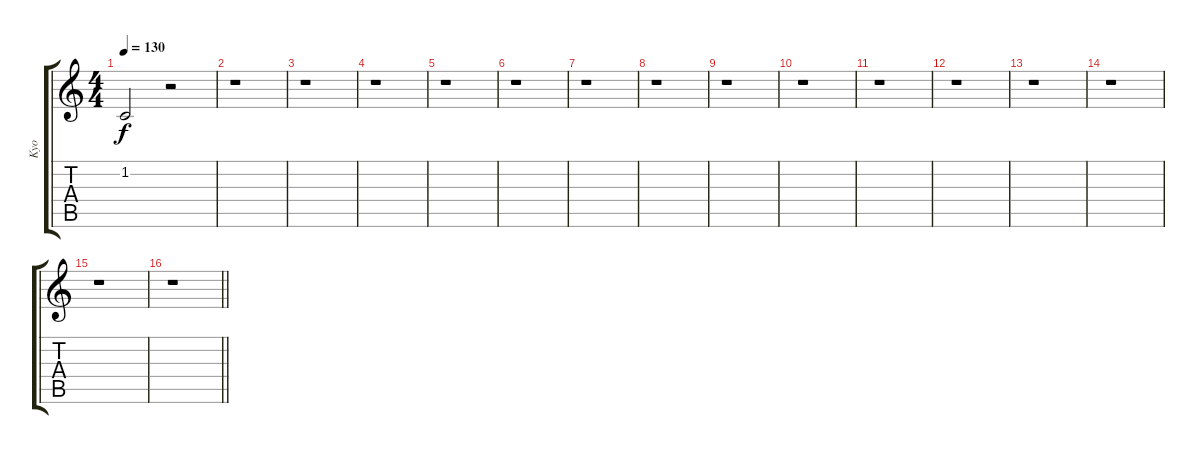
\track ("Kyo" "Kyo") {instrument clarinet}
\staff {score tabs}
\tuning (E4 B3 G3 D3 A2 E2) {hide}
\ts (4 4)
\tempo 130
\clef g2
\ks c
1.2.2{dy f} r.2 |
r.1 |
r.1 |
r.1 |
r.1 |
r.1 |
r.1 |
r.1 |
r.1 |
r.1 |
r.1 |
r.1 |
r.1 |
r.1 |
r.1 |
\barLineRight lightlight
r.1
